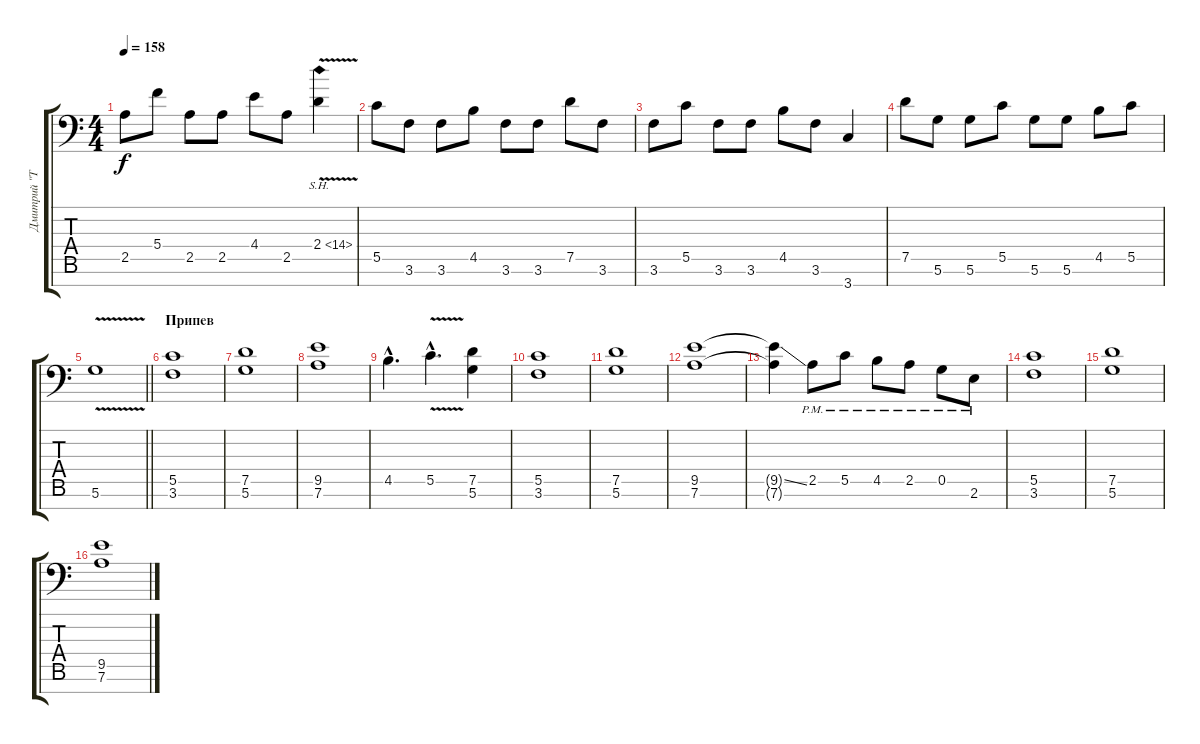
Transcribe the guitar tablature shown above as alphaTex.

\track ("Дмитрий \"Terris\" Процко" "Дмитрий \"T") {instrument acousticguitarsteel}
\staff {score tabs}
\tuning (D4 A3 F3 C3 G2 D2 A1) {hide}
\ts (4 4)
\tempo 158
\clef f4
\ks c
2.5.8{dy f} 5.4.8 2.5.8 2.5.8 4.4.8 2.5.8 2.4{sh 12 v}.4 |
5.5.8 3.6.8 3.6.8 4.5.8 3.6.8 3.6.8 7.5.8 3.6.8 |
3.6.8 5.5.8 3.6.8 3.6.8 4.5.8 3.6.8 3.7.4{instrument guitarharmonics} |
7.5.8{instrument overdrivenguitar} 5.6.8 5.6.8 5.5.8 5.6.8 5.6.8 4.5.8 5.5.8 |
\barLineRight lightlight
5.6{v}.1 |
\section ("" "Припев")
(5.5 3.6).1{instrument overdrivenguitar} |
(7.5 5.6).1 |
(9.5 7.6).1 |
4.5{hac}.4{d} 5.5{v hac}.4{d instrument guitarharmonics} (7.5 5.6).4{instrument overdrivenguitar} |
(5.5 3.6).1{instrument overdrivenguitar} |
(7.5 5.6).1 |
(9.5 7.6).1 |
(9.5{ss t} 7.6{t}).4 2.5{pm}.8 5.5{pm}.8 4.5{pm}.8 2.5{pm}.8 0.5{pm}.8 2.6{pm}.8 |
(5.5 3.6).1 |
(7.5 5.6).1 |
(9.5 7.6).1
